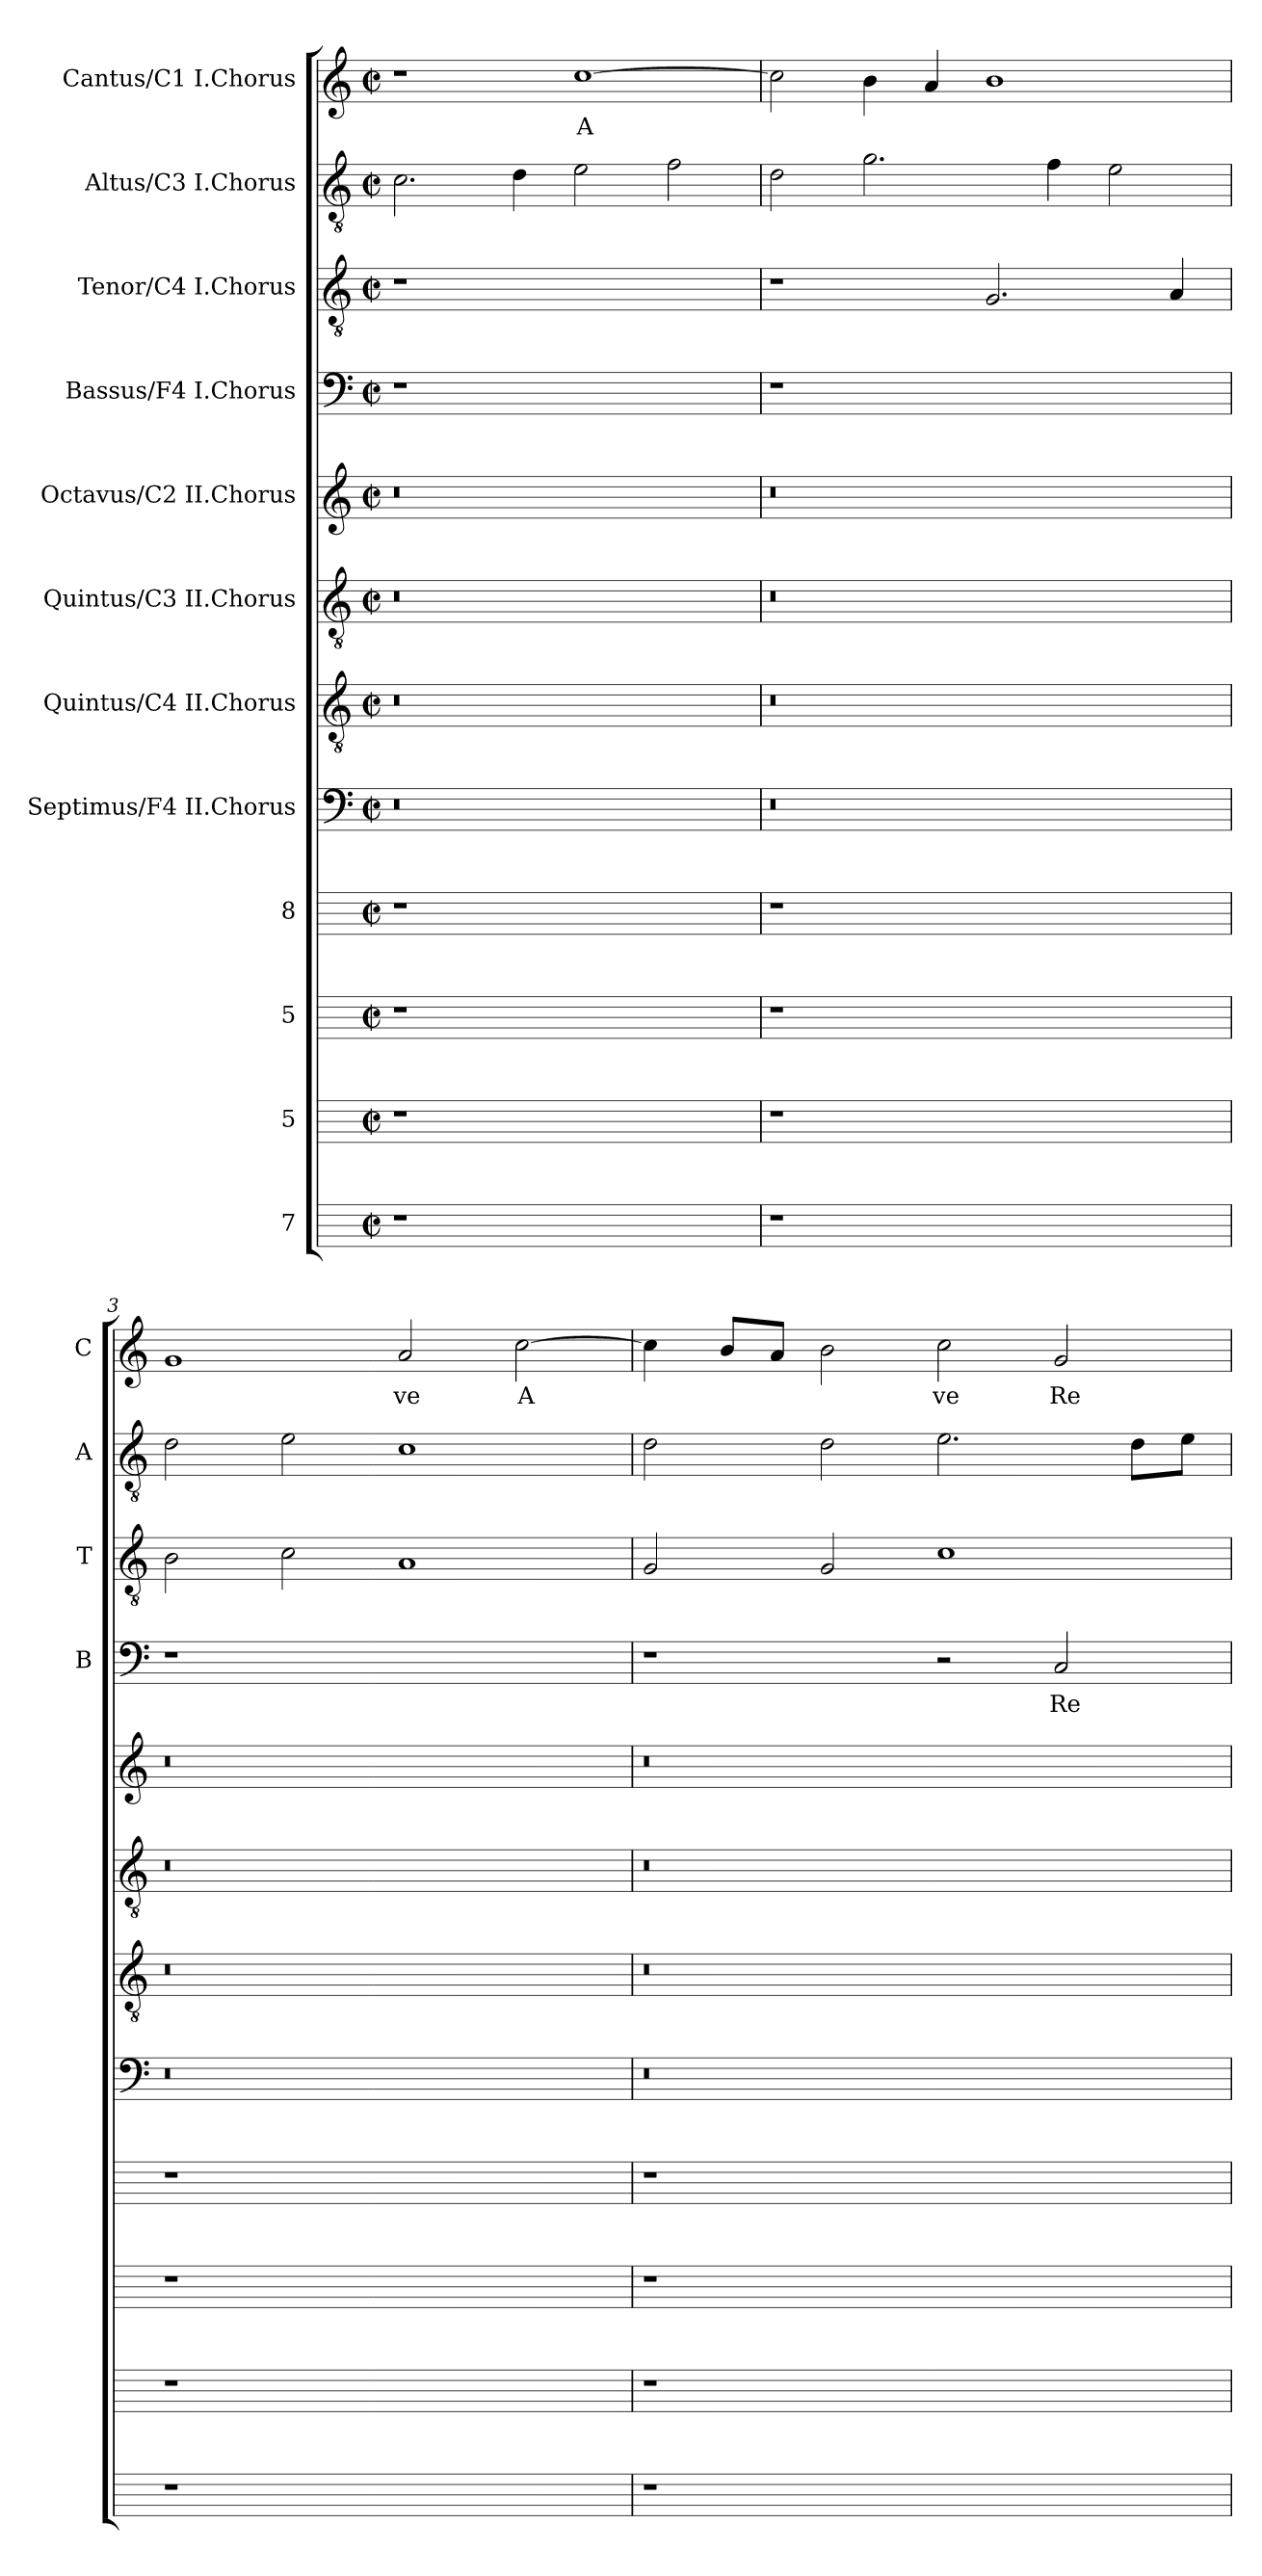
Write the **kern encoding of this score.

**kern	**kern	**kern	**kern	**kern	**kern	**kern	**kern	**kern	**text	**kern	**kern	**kern	**text
*part12	*part11	*part10	*part9	*part8	*part7	*part6	*part5	*part4	*part4	*part3	*part2	*part1	*part1
*staff12	*staff11	*staff10	*staff9	*staff8	*staff7	*staff6	*staff5	*staff4	*staff4	*staff3	*staff2	*staff1	*staff1
*I"7	*I"5	*I"5	*I"8	*I"Septimus/F4  II.Chorus	*I"Quintus/C4  II.Chorus	*I"Quintus/C3  II.Chorus	*I"Octavus/C2  II.Chorus	*I"Bassus/F4  I.Chorus	*	*I"Tenor/C4  I.Chorus	*I"Altus/C3  I.Chorus	*I"Cantus/C1  I.Chorus	*
*	*	*	*	*	*	*	*	*I'B	*	*I'T	*I'A	*I'C	*
!!LO:PB:g=z
*stria5	*stria5	*stria5	*stria5	*stria5	*stria5	*stria5	*stria5	*stria5	*	*stria5	*stria5	*stria5	*
*	*	*	*	*clefF4	*clefGv2	*clefGv2	*clefG2	*clefF4	*	*clefGv2	*clefGv2	*clefG2	*
*k[]	*k[]	*k[]	*k[]	*k[]	*k[]	*k[]	*k[]	*k[]	*	*k[]	*k[]	*k[]	*
*C:	*C:	*C:	*C:	*C:	*C:	*C:	*C:	*C:	*	*C:	*C:	*C:	*
*M2/2	*M2/2	*M2/2	*M2/2	*M2/2	*M2/2	*M2/2	*M2/2	*M2/2	*	*M2/2	*M2/2	*M2/2	*
*met(c|)	*met(c|)	*met(c|)	*met(c|)	*met(c|)	*met(c|)	*met(c|)	*met(c|)	*met(c|)	*	*met(c|)	*met(c|)	*met(c|)	*
=1	=1	=1	=1	=1	=1	=1	=1	=1	=1	=1	=1	=1	=1
1r	1r	1r	1r	0r	0r	0r	0r	1r	.	1r	2.c\	1r	.
.	.	.	.	.	.	.	.	.	.	.	4d\	.	.
!	!	!	!	!	!	!	!	!	!	!	!	!	!LO:LY:b:cj
1ryy	1ryy	1ryy	1ryy	.	.	.	.	1ryy	.	1ryy	2e\	[>1cc	A-
.	.	.	.	.	.	.	.	.	.	.	2f\	.	.
=2	=2	=2	=2	=2	=2	=2	=2	=2	=2	=2	=2	=2	=2
!	!	!	!	!	!	!	!	!	!	!	!	!	!LO:LY:b:cj
1r	1r	1r	1r	0r	0r	0r	0r	1r	.	1r	2d\	2cc\]	--
!	!	!	!	!	!	!	!	!	!	!	!	!	!LO:LY:b:cj
.	.	.	.	.	.	.	.	.	.	.	2.g\	4b\	--
!	!	!	!	!	!	!	!	!	!	!	!	!	!LO:LY:b:cj
.	.	.	.	.	.	.	.	.	.	.	.	4a/	--
!	!	!	!	!	!	!	!	!	!	!	!	!	!LO:LY:b:cj
1ryy	1ryy	1ryy	1ryy	.	.	.	.	1ryy	.	2.G/	.	1b	--
.	.	.	.	.	.	.	.	.	.	.	4f\	.	.
.	.	.	.	.	.	.	.	.	.	.	2e\	.	.
.	.	.	.	.	.	.	.	.	.	4A/	.	.	.
=3	=3	=3	=3	=3	=3	=3	=3	=3	=3	=3	=3	=3	=3
!	!	!	!	!	!	!	!	!	!	!	!	!	!LO:LY:b:cj
1r	1r	1r	1r	0r	0r	0r	0r	1r	.	2B\	2d\	1g	--
.	.	.	.	.	.	.	.	.	.	2c\	2e\	.	.
!	!	!	!	!	!	!	!	!	!	!	!	!	!LO:LY:b:cj
1ryy	1ryy	1ryy	1ryy	.	.	.	.	1ryy	.	1A	1c	2a/	-ve
!	!	!	!	!	!	!	!	!	!	!	!	!	!LO:LY:b:cj
.	.	.	.	.	.	.	.	.	.	.	.	[>2cc\	A-
=4	=4	=4	=4	=4	=4	=4	=4	=4	=4	=4	=4	=4	=4
!	!	!	!	!	!	!	!	!	!	!	!	!	!LO:LY:b:cj
1r	1r	1r	1r	0r	0r	0r	0r	1r	.	2G/	2d\	4cc\]	--
!	!	!	!	!	!	!	!	!	!	!	!	!	!LO:LY:b:cj
.	.	.	.	.	.	.	.	.	.	.	.	8b/L	--
!	!	!	!	!	!	!	!	!	!	!	!	!	!LO:LY:b:cj
.	.	.	.	.	.	.	.	.	.	.	.	8a/J	--
!	!	!	!	!	!	!	!	!	!	!	!	!	!LO:LY:b:cj
.	.	.	.	.	.	.	.	.	.	2G/	2d\	2b\	--
!	!	!	!	!	!	!	!	!	!	!	!	!	!LO:LY:b:cj
1ryy	1ryy	1ryy	1ryy	.	.	.	.	2r	.	1c	2.e\	2cc\	-ve
!	!	!	!	!	!	!	!	!	!LO:LY:a:cj	!	!	!	!LO:LY:b:cj
.	.	.	.	.	.	.	.	2C/	Re-	.	.	2g/	Re-
.	.	.	.	.	.	.	.	.	.	.	8d\L	.	.
.	.	.	.	.	.	.	.	.	.	.	8e\J	.	.
=	=	=	=	=	=	=	=	=	=	=	=	=	=
*-	*-	*-	*-	*-	*-	*-	*-	*-	*-	*-	*-	*-	*-
